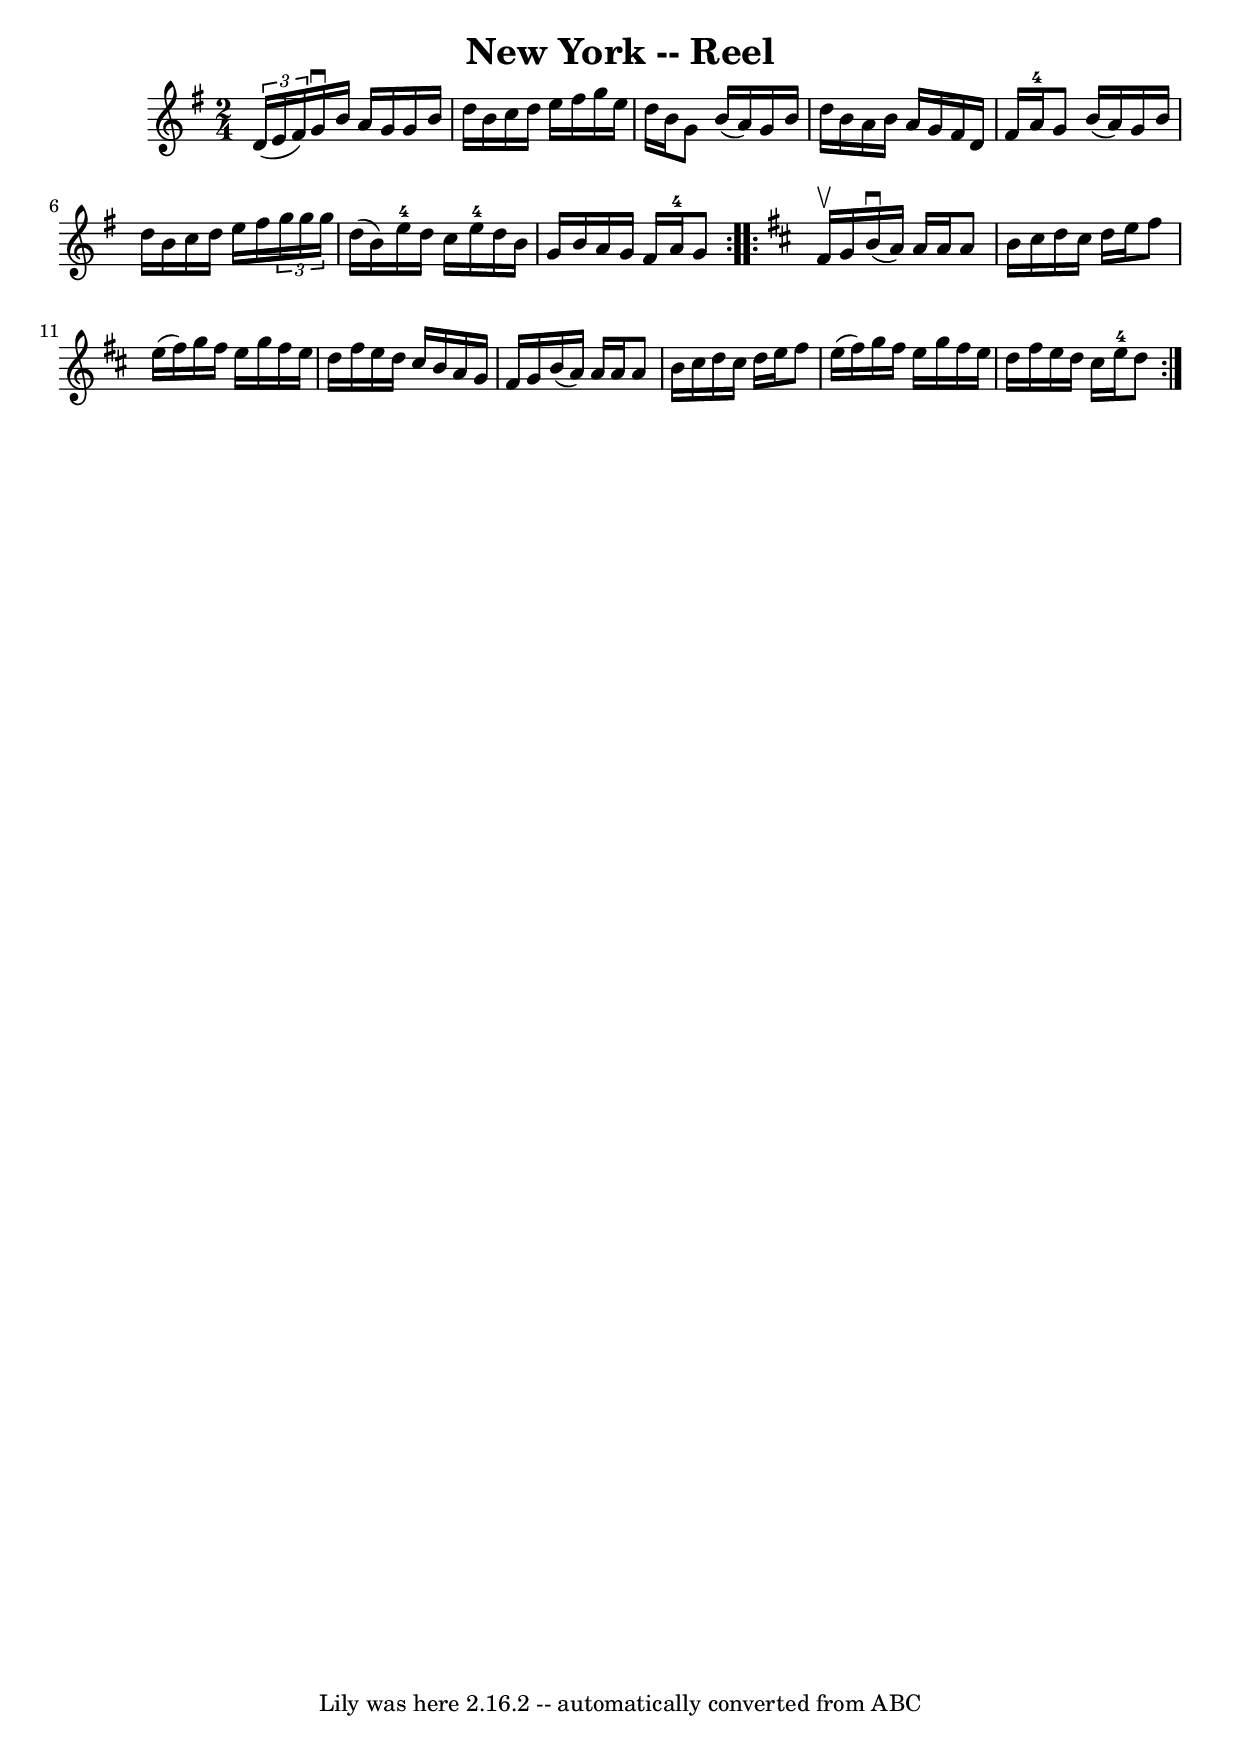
\version "2.16.2"
\include "Mammoth.ily"
\header {
	%% book = "Ryan's Mammoth Collection"
	crossRefNumber = "1"
	footnotes = "\\\\292"
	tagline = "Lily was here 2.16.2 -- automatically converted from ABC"
	title = "New York -- Reel"
}
voicedefault =  {


\repeat volta 2 {
\time 2/4 
\key g \major   \times 2/3 { d'16 (e'16 fis'16) } |
 
 g'16^\downbow b'16 a'16 g'16 g'16 b'16 d''16 b'16    
|
 c''16 d''16 e''16 fis''16 g''16 e''16 d''16    
b'16    |
 g'8 b'16 (a'16) g'16 b'16 d''16 b'16    
|
 a'16 b'16 a'16 g'16 fis'16 d'16 fis'16 a'16 
-4   |
 g'8 b'16 (a'16) g'16 b'16 d''16 b'16    
|
 c''16 d''16 e''16 fis''16    \times 2/3 { g''16 g''16  
 g''16  } d''16 (b'16)   |
 e''16-4 d''16 c''16    
e''16-4 d''16 b'16 g'16 b'16    |
 a'16 g'16 fis'16 
 a'16-4 g'8  }   
\key d \major   \repeat volta 2 { fis'16^\upbow   
g'16  |
 b'16^\downbow(a'16) a'16 a'16 a'8 b'16    
cis''16    |
 d''16 cis''16 d''16 e''16 fis''8 e''16 (
fis''16)   |
 g''16 fis''16 e''16 g''16 fis''16 e''16 
 d''16 fis''16    |
 e''16 d''16 cis''16 b'16 a'16    
g'16 fis'16 g'16    |
 b'16 (a'16) a'16 a'16 a'8  
 b'16 cis''16    |
 d''16 cis''16 d''16 e''16 fis''8    
e''16 (fis''16)   |
 g''16 fis''16 e''16 g''16    
fis''16 e''16 d''16 fis''16    |
 e''16 d''16 cis''16    
e''16-4 d''8  }   
}

\score{
    <<

	\context Staff="default"
	{
	    \voicedefault 
	}

    >>
	\layout {
	}
	\midi {}
}
